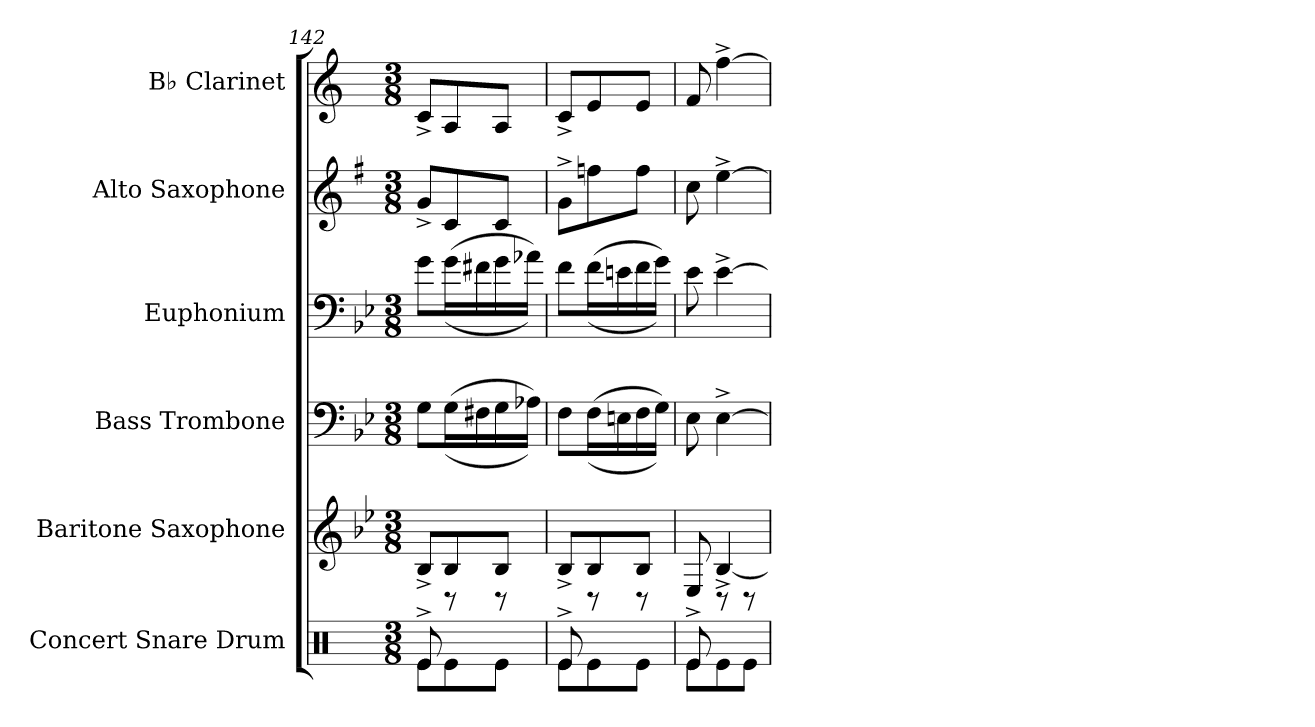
**kern	**kern	**dynam	**kern	**dynam	**kern	**dynam	**kern	**dynam	**kern	**dynam
*part6	*part5	*part5	*part4	*part4	*part3	*part3	*part2	*part2	*part1	*part1
*staff6	*staff5	*staff5	*staff4	*staff4	*staff3	*staff3	*staff2	*staff2	*staff1	*staff1
*I"Concert Snare Drum	*I"Baritone Saxophone	*	*I"Bass Trombone	*	*I"Euphonium	*	*I"Alto Saxophone	*	*I"B♭ Clarinet	*
*I'Con. Sn.	*I'Bar. Sax.	*	*I'B. Tbn.	*	*I'Euph.	*	*I'A. Sax.	*	*I'B♭ Cl.	*
*clefX	*clefG2	*	*clefF4	*	*clefF4	*	*clefG2	*	*clefG2	*
*	*ITrd12c21	*	*	*	*	*	*ITrd5c9	*	*ITrd1c2	*
*k[]	*k[b-e-]	*	*k[b-e-]	*	*k[b-e-]	*	*k[b-e-]	*	*k[b-e-]	*
*M3/8	*M3/8	*	*M3/8	*	*M3/8	*	*M3/8	*	*M3/8	*
=142	=142	=142	=142	=142	=142	=142	=142	=142	=142	=142
*^	*	*	*	*	*	*	*	*	*	*
8Re^\L	8Re/	8BB-^/L	.	8G\L	.	8g\L	.	8B-^/L	.	8B-^/L	.
8Re\	8rccc	8BB-/	.	(>(>16G\L	.	(>(>16g\L	.	8E-/	.	8G/	.
.	.	.	.	16F#X\	.	16f#X\	.	.	.	.	.
8Re\J	8rccc	8BB-/J	.	16G\	.	16g\	.	8E-/J	.	8G/J	.
.	.	.	.	16A-X\JJ))	.	16a-X\JJ))	.	.	.	.	.
=143	=143	=143	=143	=143	=143	=143	=143	=143	=143	=143	=143
8Re^\L	8Re/	8BB-^/L	.	8F\L	.	8f\L	.	8B-^\L	.	8B-^/L	.
8Re\	8rccc	8BB-/	.	(>(>16F\L	.	(>(>16f\L	.	8a-X\	.	8d/	.
.	.	.	.	16En\	.	16en\	.	.	.	.	.
8Re\J	8rccc	8BB-/J	.	16F\	.	16f\	.	8a-\J	.	8d/J	.
.	.	.	.	16G\JJ))	.	16g\JJ))	.	.	.	.	.
=144	=144	=144	=144	=144	=144	=144	=144	=144	=144	=144	=144
8Re^\L	8Re/	8EE-/	.	8E-\	.	8e-\	.	8e-\	.	8e-/	.
!	!	!	!LO:DY:b	!	!	!	!	!	!	!	!
!	!	!	!LO:DY:n=1:b	!	!LO:DY:b	!	!	!	!	!	!
!	!	!	!	!	!LO:DY:n=1:b	!	!LO:DY:b	!	!	!	!
!	!	!	!	!	!	!	!LO:DY:n=1:b	!	!LO:DY:b	!	!
!	!	!	!	!	!	!	!	!	!LO:DY:n=1:b	!	!LO:DY:b
!	!	!	!	!	!	!	!	!	!	!	!LO:DY:n=1:b
8Re\	8rccc	[4BB-^/	sffz sffz	[4E-^\	sffz sffz	[4e-^\	sffz sffz	[4g^\	sffz sffz	[4ee-^\	sffz sffz
8Re\J	8rccc	.	.	.	.	.	.	.	.	.	.
*v	*v	*	*	*	*	*	*	*	*	*	*
=	=	=	=	=	=	=	=	=	=	=
*-	*-	*-	*-	*-	*-	*-	*-	*-	*-	*-
